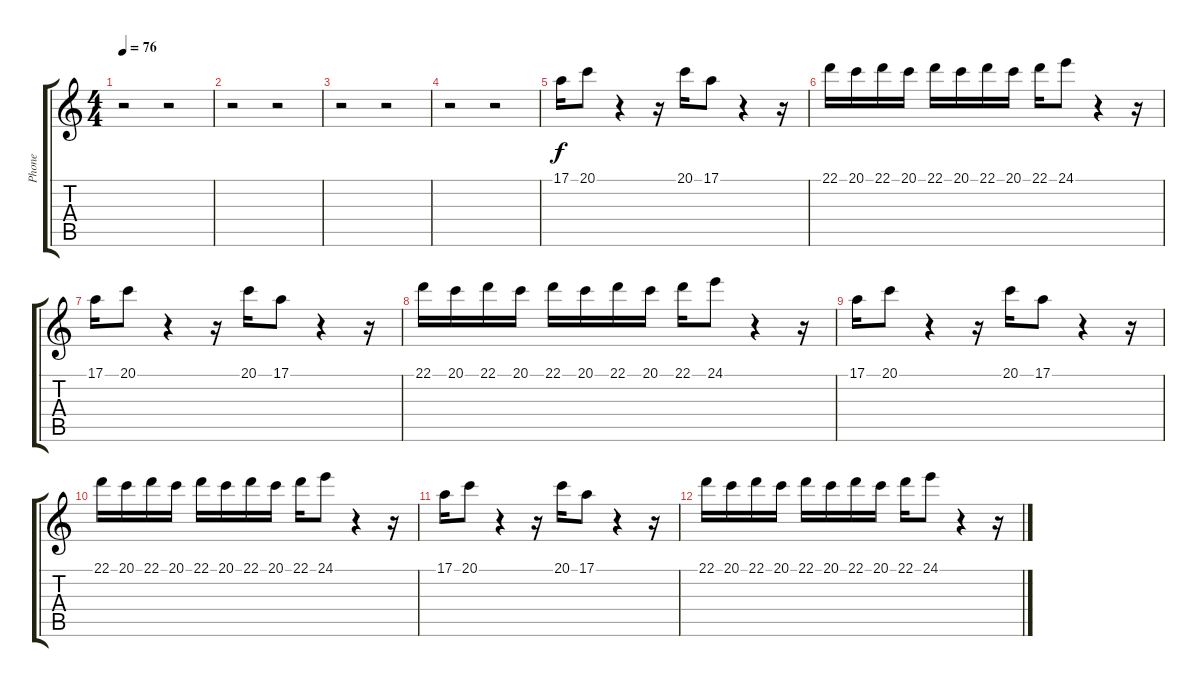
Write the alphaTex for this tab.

\track ("Phone" "Phone") {instrument recorder}
\staff {score tabs}
\tuning (E4 B3 G3 D3 A2 E2) {hide}
\ts (4 4)
\tempo 76
\clef g2
\ks c
r.2{dy f} r.2 |
r.2 r.2 |
r.2 r.2 |
r.2 r.2 |
17.1.16 20.1.8 r.4 r.16 20.1.16 17.1.8 r.4 r.16 |
22.1.16 20.1.16 22.1.16 20.1.16 22.1.16 20.1.16 22.1.16 20.1.16 22.1.16 24.1.8 r.4 r.16 |
17.1.16 20.1.8 r.4 r.16 20.1.16 17.1.8 r.4 r.16 |
22.1.16 20.1.16 22.1.16 20.1.16 22.1.16 20.1.16 22.1.16 20.1.16 22.1.16 24.1.8 r.4 r.16 |
17.1.16 20.1.8 r.4 r.16 20.1.16 17.1.8 r.4 r.16 |
22.1.16 20.1.16 22.1.16 20.1.16 22.1.16 20.1.16 22.1.16 20.1.16 22.1.16 24.1.8 r.4 r.16 |
17.1.16 20.1.8 r.4 r.16 20.1.16 17.1.8 r.4 r.16 |
22.1.16 20.1.16 22.1.16 20.1.16 22.1.16 20.1.16 22.1.16 20.1.16 22.1.16 24.1.8 r.4 r.16
